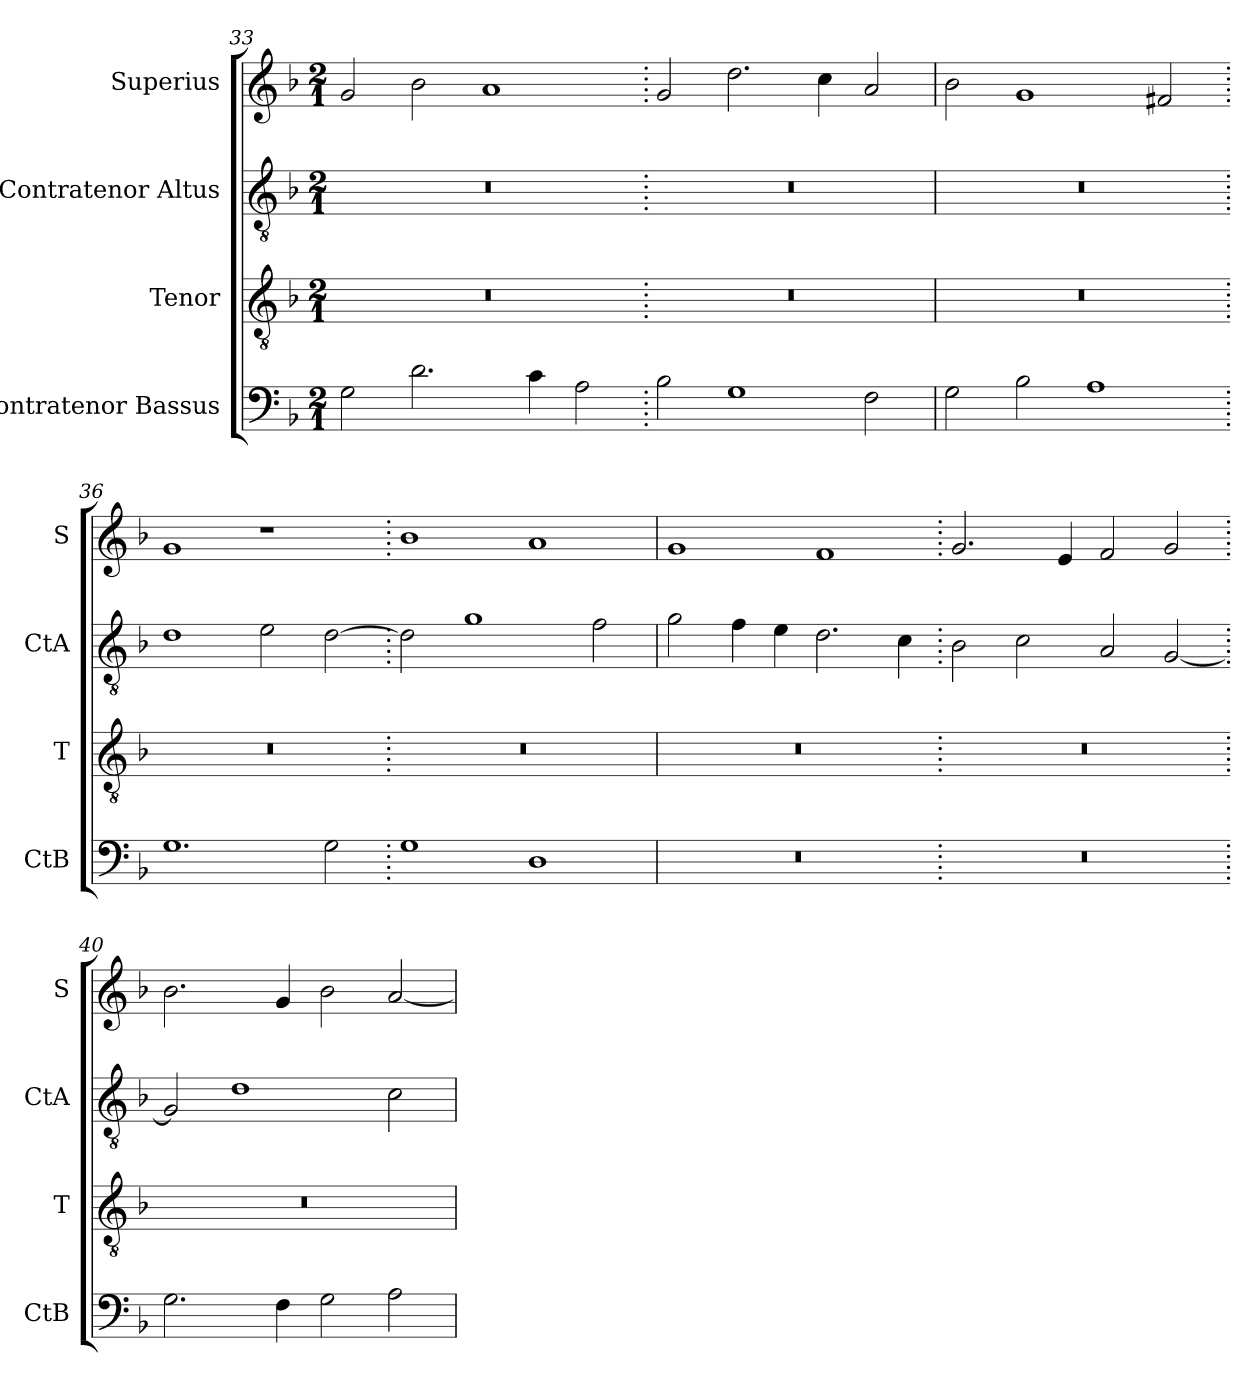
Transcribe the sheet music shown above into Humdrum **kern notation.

**kern	**kern	**kern	**kern
*part4	*part3	*part2	*part1
*staff4	*staff3	*staff2	*staff1
*I"Contratenor Bassus	*I"Tenor	*I"Contratenor Altus	*I"Superius
*I'CtB	*I'T	*I'CtA	*I'S
*clefF4	*clefGv2	*clefGv2	*clefG2
*k[b-]	*k[b-]	*k[b-]	*k[b-]
*M2/1	*M2/1	*M2/1	*M2/1
=33	=33	=33	=33
2G	0r	0r	2g
2.d	.	.	2b-
.	.	.	1a
4c	.	.	.
2A	.	.	.
=34.	=34.	=34.	=34.
2B-	0r	0r	2g
1G	.	.	2.dd
.	.	.	4cc
2F	.	.	2a
=35	=35	=35	=35
2G	0r	0r	2b-
2B-	.	.	1g
1A	.	.	.
.	.	.	2f#X
=36.	=36.	=36.	=36.
1.G	0r	1d	1g
.	.	2e	1r
2G	.	[2d	.
=37.	=37.	=37.	=37.
1G	0r	2d]	1b-
.	.	1g	.
1D	.	.	1a
.	.	2f	.
=38	=38	=38	=38
0r	0r	2g	1g
.	.	4f	.
.	.	4e	.
.	.	2.d	1f
.	.	4c	.
=39.	=39.	=39.	=39.
0r	0r	2B-	2.g
.	.	2c	.
.	.	.	4e
.	.	2A	2f
.	.	[2G	2g
=40.	=40.	=40.	=40.
2.G	0r	2G]	2.b-
.	.	1d	.
4F	.	.	4g
2G	.	.	2b-
2A	.	2c	[2a
=	=	=	=
*-	*-	*-	*-
